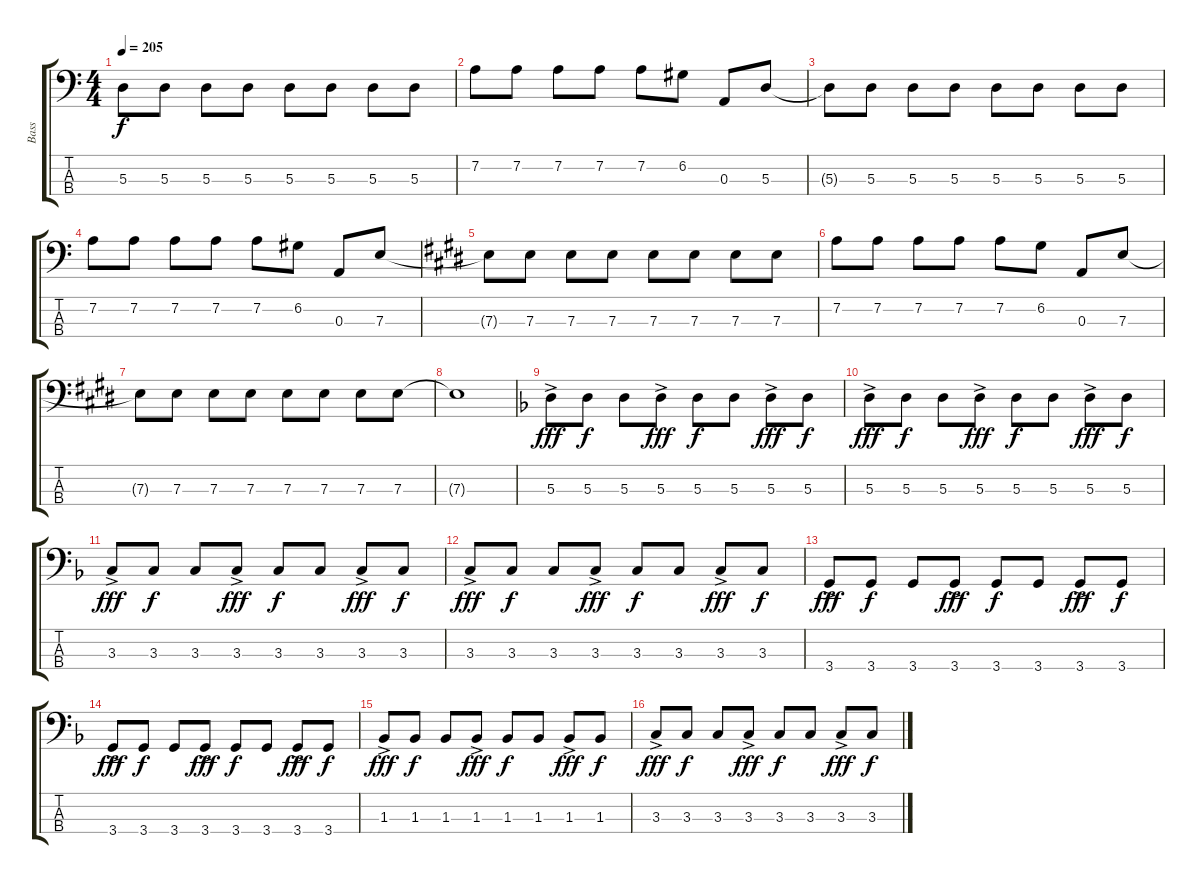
\track ("Bass" "Bass") {instrument electricbasspick}
\staff {score tabs}
\tuning (G2 D2 A1 E1) {hide}
\ts (4 4)
\tempo 205
\clef f4
\ks c
5.3{t}.8{dy f} 5.3.8 5.3.8 5.3.8 5.3.8 5.3.8 5.3.8 5.3.8 |
7.2.8 7.2.8 7.2.8 7.2.8 7.2.8 6.2.8 0.3.8 5.3.8 |
5.3{t}.8 5.3.8 5.3.8 5.3.8 5.3.8 5.3.8 5.3.8 5.3.8 |
7.2.8 7.2.8 7.2.8 7.2.8 7.2.8 6.2.8 0.3.8 7.3.8 |
\ks e
7.3{t}.8 7.3.8 7.3.8 7.3.8 7.3.8 7.3.8 7.3.8 7.3.8 |
7.2.8 7.2.8 7.2.8 7.2.8 7.2.8 6.2.8 0.3.8 7.3.8 |
7.3{t}.8 7.3.8 7.3.8 7.3.8 7.3.8 7.3.8 7.3.8 7.3.8 |
7.3{t}.1 |
\ks f
5.3{ac}.8{dy fff} 5.3.8{dy f} 5.3.8 5.3{ac}.8{dy fff} 5.3.8{dy f} 5.3.8 5.3{ac}.8{dy fff} 5.3.8{dy f} |
5.3{ac}.8{dy fff} 5.3.8{dy f} 5.3.8 5.3{ac}.8{dy fff} 5.3.8{dy f} 5.3.8 5.3{ac}.8{dy fff} 5.3.8{dy f} |
3.3{ac}.8{dy fff} 3.3.8{dy f} 3.3.8 3.3{ac}.8{dy fff} 3.3.8{dy f} 3.3.8 3.3{ac}.8{dy fff} 3.3.8{dy f} |
3.3{ac}.8{dy fff} 3.3.8{dy f} 3.3.8 3.3{ac}.8{dy fff} 3.3.8{dy f} 3.3.8 3.3{ac}.8{dy fff} 3.3.8{dy f} |
3.4{ac}.8{dy fff} 3.4.8{dy f} 3.4.8 3.4{ac}.8{dy fff} 3.4.8{dy f} 3.4.8 3.4{ac}.8{dy fff} 3.4.8{dy f} |
3.4{ac}.8{dy fff} 3.4.8{dy f} 3.4.8 3.4{ac}.8{dy fff} 3.4.8{dy f} 3.4.8 3.4{ac}.8{dy fff} 3.4.8{dy f} |
1.3{ac}.8{dy fff} 1.3.8{dy f} 1.3.8 1.3{ac}.8{dy fff} 1.3.8{dy f} 1.3.8 1.3{ac}.8{dy fff} 1.3.8{dy f} |
3.3{ac}.8{dy fff} 3.3.8{dy f} 3.3.8 3.3{ac}.8{dy fff} 3.3.8{dy f} 3.3.8 3.3{ac}.8{dy fff} 3.3.8{dy f}
